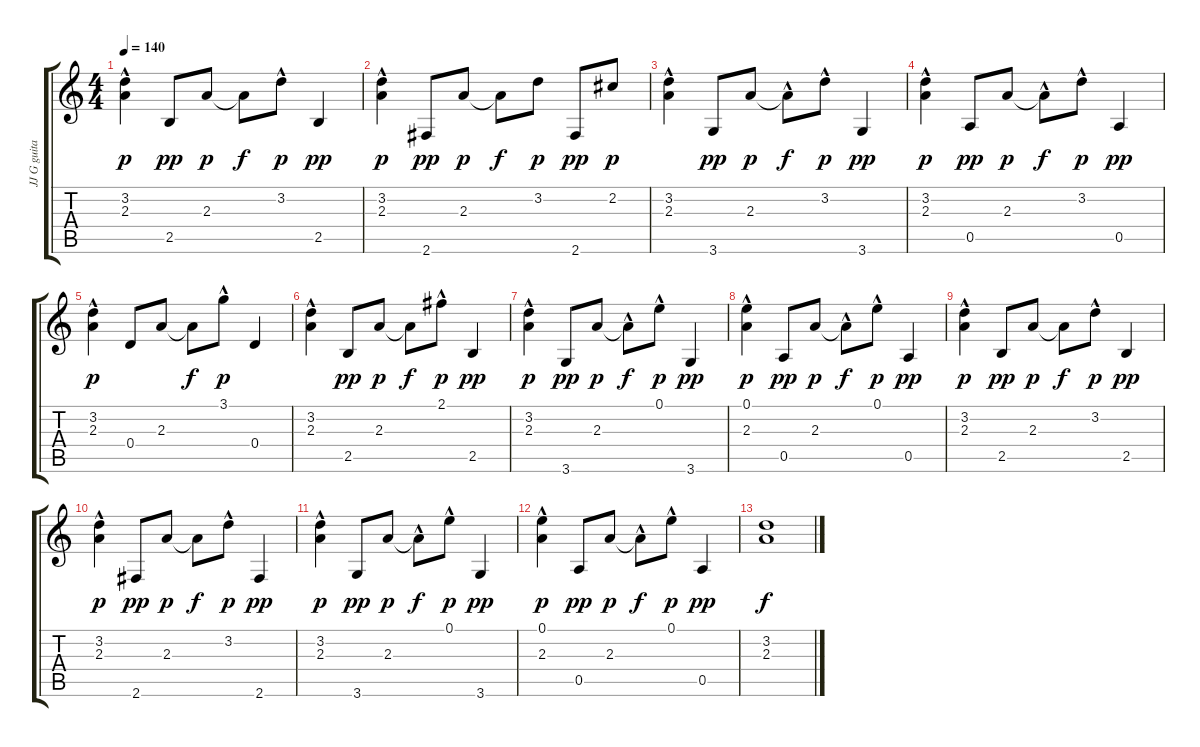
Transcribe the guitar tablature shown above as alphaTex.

\track ("JJ G guitare" "JJ G guita") {instrument acousticguitarsteel}
\staff {score tabs}
\tuning (E4 B3 G3 D3 A2 E2) {hide}
\ts (4 4)
\tempo 140
\clef g2
\ks c
(3.2{hac} 2.3{hac}).4{dy p} 2.5.8{dy pp} 2.3.8{dy p} 2.3{t}.8{dy f} 3.2{hac}.8{dy p} 2.5.4{dy pp} |
(3.2 2.3{hac}).4{dy p} 2.6.8{dy pp} 2.3.8{dy p} 2.3{t}.8{dy f} 3.2.8{dy p} 2.6.8{dy pp} 2.2.8{dy p} |
(3.2 2.3{hac}).4 3.6.8{dy pp} 2.3.8{dy p} 2.3{hac t}.8{dy f} 3.2{hac}.8{dy p} 3.6.4{dy pp} |
(3.2 2.3{hac}).4{dy p} 0.5.8{dy pp} 2.3.8{dy p} 2.3{hac t}.8{dy f} 3.2{hac}.8{dy p} 0.5.4{dy pp} |
(3.2{hac} 2.3{hac}).4{dy p} 0.4.8 2.3.8 2.3{t}.8{dy f} 3.1{hac}.8{dy p} 0.4.4 |
(3.2 2.3{hac}).4 2.5.8{dy pp} 2.3.8{dy p} 2.3{t}.8{dy f} 2.1{hac}.8{dy p} 2.5.4{dy pp} |
(3.2 2.3{hac}).4{dy p} 3.6.8{dy pp} 2.3.8{dy p} 2.3{hac t}.8{dy f} 0.1{hac}.8{dy p} 3.6.4{dy pp} |
(0.1 2.3{hac}).4{dy p} 0.5.8{dy pp} 2.3.8{dy p} 2.3{hac t}.8{dy f} 0.1{hac}.8{dy p} 0.5.4{dy pp} |
(3.2{hac} 2.3{hac}).4{dy p} 2.5.8{dy pp} 2.3.8{dy p} 2.3{t}.8{dy f} 3.2{hac}.8{dy p} 2.5.4{dy pp} |
(3.2 2.3{hac}).4{dy p} 2.6.8{dy pp} 2.3.8{dy p} 2.3{t}.8{dy f} 3.2{hac}.8{dy p} 2.6.4{dy pp} |
(3.2 2.3{hac}).4{dy p} 3.6.8{dy pp} 2.3.8{dy p} 2.3{hac t}.8{dy f} 0.1{hac}.8{dy p} 3.6.4{dy pp} |
(0.1 2.3{hac}).4{dy p} 0.5.8{dy pp} 2.3.8{dy p} 2.3{hac t}.8{dy f} 0.1{hac}.8{dy p} 0.5.4{dy pp} |
(3.2 2.3).1{dy f}
